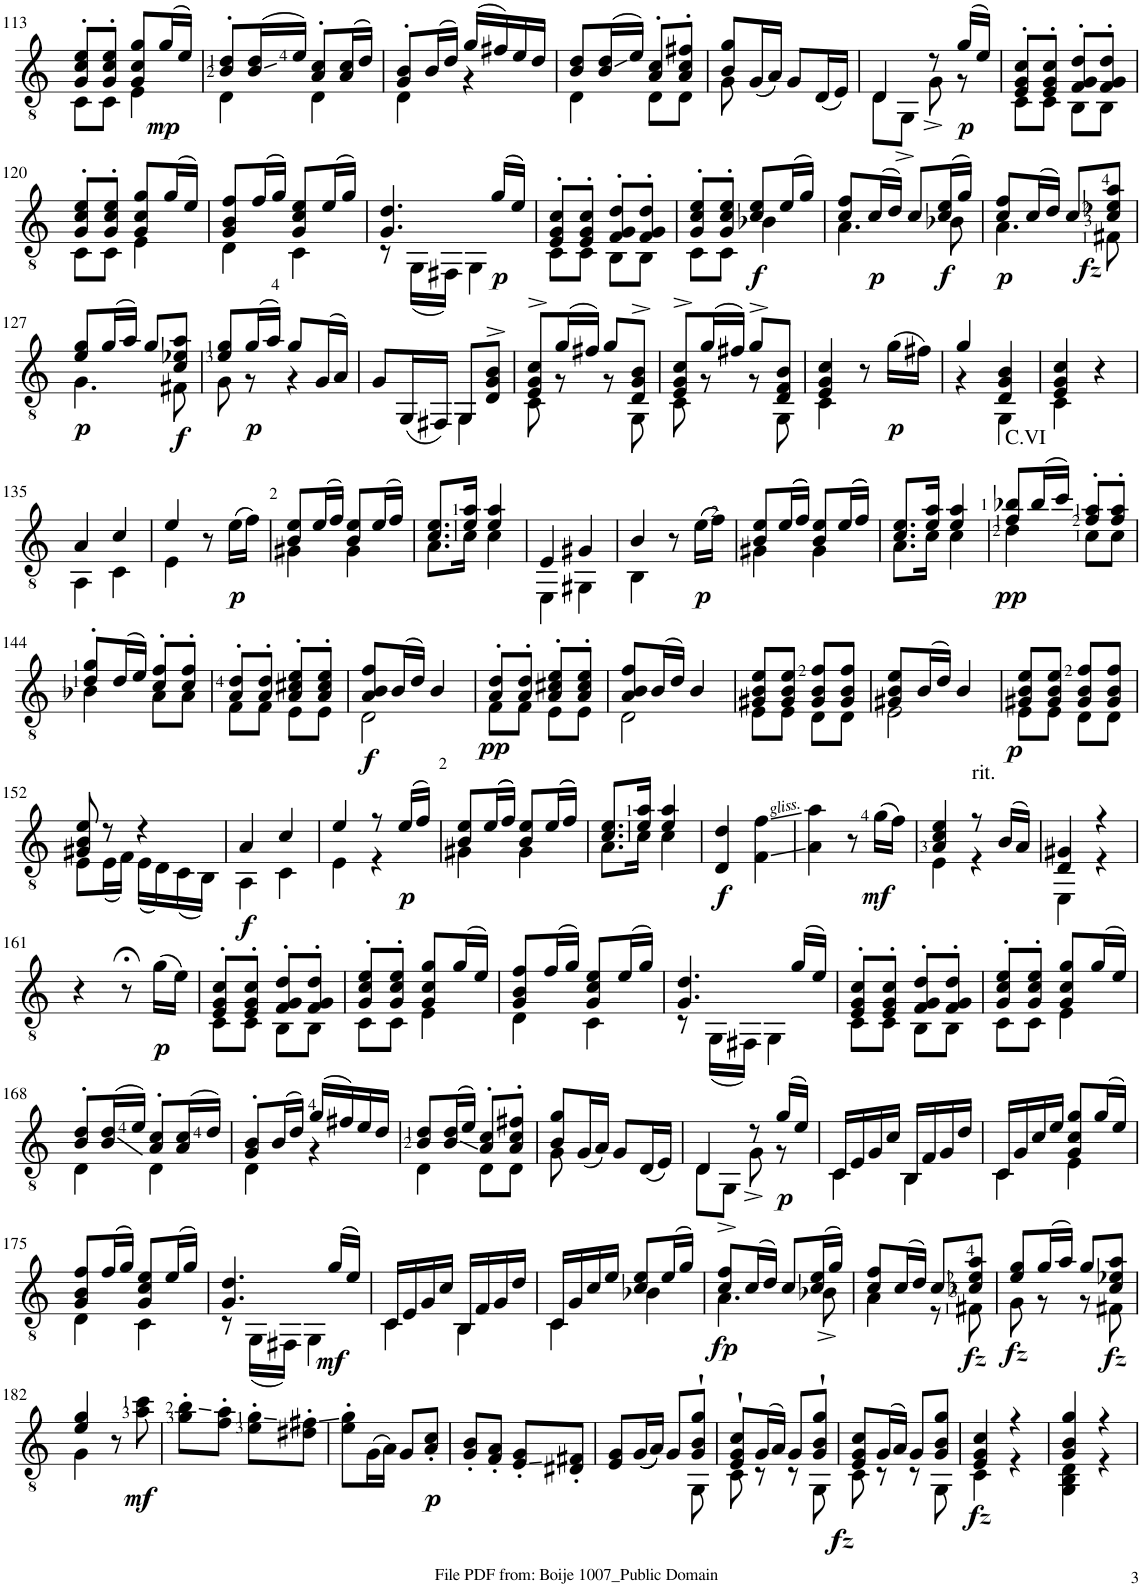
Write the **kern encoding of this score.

**kern	**dynam
*part1	*part1
*staff1	*staff1
*I"Guitar	*
*I'Guit.	*
!!LO:PB:g=z
*clefGv2	*
*k[]	*
*M2/4	*
=113	=113
*^	*
8G/' 8c/' 8e/'L	8C\L	.
8G/' 8c/' 8e/'J	8C\J	.
8G/ 8c/ 8g/L	4E\	.
!	!	!LO:DY:b
(16g/L	.	mp
16e/JJ)	.	.
=114	=114	=114
8B/' 8d/'L	4D\	.
(16B/ 16d/L	.	.
16e/JJ)	.	.
8A/' 8c/'L	4D\	.
(16A/ 16c/L	.	.
16d/JJ)	.	.
=115	=115	=115
8G/' 8B/'L	4D\	.
(16B/L	.	.
16d/JJ)	.	.
(16g/LL	4r	.
16f#X/)	.	.
16e/	.	.
16d/JJ	.	.
=116	=116	=116
8B/ 8d/L	4D\	.
(16B/ 16d/L	.	.
16e/JJ)	.	.
8A/' 8c/'L	8D\L	.
8A/' 8c/' 8f#X/'J	8D\J	.
=117	=117	=117
8B/ 8g/L	8G\	.
(16G/L	4.ryy	.
16A/JJ)	.	.
8G/L	.	.
(16D/L	.	.
16E/JJ)	.	.
=118	=118	=118
4D/	8D\L	.
.	8GG^\J	.
8r	8G^\	.
!	!	!LO:DY:b
(16g/LL	8r	p
16e/JJ)	.	.
=119	=119	=119
8E/' 8G/' 8c/'L	8C\L	.
8E/' 8G/' 8c/'J	8C\J	.
8F/' 8G/' 8d/'L	8BB\L	.
8F/' 8G/' 8d/'J	8BB\J	.
!!LO:LB:g=z	!!
=120	=120	=120
8G/' 8c/' 8e/'L	8C\L	.
8G/' 8c/' 8e/'J	8C\J	.
8G/ 8c/ 8g/L	4E\	.
(16g/L	.	.
16e/JJ)	.	.
=121	=121	=121
8G/ 8B/ 8f/L	4D\	.
(16f/L	.	.
16g/JJ)	.	.
8G/ 8c/ 8e/L	4C\	.
(16e/L	.	.
16g/JJ)	.	.
=122	=122	=122
4.G/ 4.d/	8r	.
.	(16GG\LL	.
.	16FF#X\JJ)	.
.	4GG\	.
!	!	!LO:DY:b
(16g/LL	.	p
16e/JJ)	.	.
=123	=123	=123
8E/' 8G/' 8c/'L	8C\L	.
8E/' 8G/' 8c/'J	8C\J	.
8F/' 8G/' 8d/'L	8BB\L	.
8F/' 8G/' 8d/'J	8BB\J	.
=124	=124	=124
8G/' 8c/' 8e/'L	8C\L	.
8G/' 8c/' 8e/'J	8C\J	.
!	!	!LO:DY:b
8c/ 8e/L	4B-X\	f
(16e/L	.	.
16g/JJ)	.	.
=125	=125	=125
8c/ 8f/L	4.A\	.
!	!	!LO:DY:b
(16c/L	.	p
16d/JJ)	.	.
8c/L	.	.
!	!	!LO:DY:b
(16c/ 16e/L	8B-X\	f
16g/JJ)	.	.
=126	=126	=126
!	!	!LO:DY:b
8c/ 8f/L	4.A\	p
(16c/L	.	.
16d/JJ)	.	.
!	!	!LO:DY:b
8c/L	.	fz
8c/ 8e-X/ 8a/J	8F#X\	.
!!LO:LB:g=z	!!
=127	=127	=127
!	!	!LO:DY:b
8e/ 8g/L	4.G\	p
(16g/L	.	.
16a/JJ)	.	.
8g/L	.	.
!	!	!LO:DY:b
8c/ 8e-X/ 8a/J	8F#X\	f
=128	=128	=128
8e/ 8g/L	8G\	.
!	!	!LO:DY:b
(16g/L	8r	p
16a/JJ)	.	.
8g/L	4r	.
(16G/L	.	.
16A/JJ)	.	.
=129	=129	=129
8G/L	4ryy	.
(16GG/L	.	.
16FF#X/JJ)	.	.
8GG/L	4GG\	.
8D/^ 8G/^ 8B/^J	.	.
=130	=130	=130
8E/^ 8G/^ 8c/^L	8C\	.
(16g/L	8r	.
16f#X/JJ)	.	.
8g/L	8r	.
8D/^ 8G/^ 8B/^J	8GG\	.
=131	=131	=131
8E/^ 8G/^ 8c/^L	8C\	.
(16g/L	8r	.
16f#X/JJ)	.	.
8g^/L	8r	.
8D/ 8F/ 8B/J	8GG\	.
=132	=132	=132
4E/ 4G/ 4c/	4C\	.
8r	4ryy	.
!	!	!LO:DY:b
(16g\LL	.	p
16f#X\JJ)	.	.
=133	=133	=133
4g/	4r	.
4D/ 4G/ 4B/	4GG\	.
=134	=134	=134
4E/ 4G/ 4c/	4C\	.
4r	4ryy	.
!!LO:LB:g=z	!!
=135	=135	=135
4A/	4AA\	.
4c/	4C\	.
=136	=136	=136
4e/	4E\	.
8r	4ryy	.
!	!	!LO:DY:b
(16e\LL	.	p
16f\JJ)	.	.
=137	=137	=137
8B/ 8e/L	4G#X\	.
(16e/L	.	.
16f/JJ)	.	.
8B/ 8e/L	4G#\	.
(16e/L	.	.
16f/JJ)	.	.
=138	=138	=138
8.c/ 8.e/L	8.A\L	.
16e/ 16a/Jk	16c\Jk	.
4e/ 4a/	4c\	.
=139	=139	=139
4E/	4EE\	.
4G#X/	4GG#X\	.
=140	=140	=140
4B/	4BB\	.
8r	4ryy	.
!	!	!LO:DY:b
(16e\LL	.	p
16f\JJ)	.	.
=141	=141	=141
8B/ 8e/L	4G#X\	.
((16e/L	.	.
16f/JJ))	.	.
8B/ 8e/L	4G#\	.
((16e/L	.	.
16f/JJ))	.	.
=142	=142	=142
8.c/ 8.e/L	8.A\L	.
16e/ 16a/Jk	16c\Jk	.
4e/ 4a/	4c\	.
=143	=143	=143
!LO:TX:a:t=C.VI	!	!
!	!	!LO:DY:b
8f/ 8b-X/L	4d\	pp
(16b-/L	.	.
16cc/JJ)	.	.
8f/' 8a/'L	8c\L	.
8f/' 8a/'J	8c\J	.
!!LO:LB:g=z	!!
=144	=144	=144
8d/' 8g/'L	4B-X\	.
(16d/L	.	.
16e/JJ)	.	.
8c/' 8f/'L	8A\L	.
8c/' 8f/'J	8A\J	.
=145	=145	=145
8A/' 8d/'L	8F\L	.
8A/' 8d/'J	8F\J	.
8A/' 8c#X/' 8e/'L	8E\L	.
8A/' 8c#/' 8e/'J	8E\J	.
=146	=146	=146
!	!	!LO:DY:b
8A/ 8B/ 8f/L	2D\	f
(16B/L	.	.
16d/JJ)	.	.
4B/	.	.
=147	=147	=147
!	!	!LO:DY:b
8A/' 8d/'L	8F\L	pp
8A/' 8d/'J	8F\J	.
8A/' 8c#X/' 8e/'L	8E\L	.
8A/' 8c#/' 8e/'J	8E\J	.
=148	=148	=148
8A/ 8B/ 8f/L	2D\	.
(16B/L	.	.
16d/JJ)	.	.
4B/	.	.
=149	=149	=149
8G#X/ 8B/ 8e/L	8E\L	.
8G#/ 8B/ 8e/J	8E\J	.
8G#/ 8B/ 8f/L	8D\L	.
8G#/ 8B/ 8f/J	8D\J	.
=150	=150	=150
8G#X/ 8B/ 8e/L	2E\	.
(16B/L	.	.
16d/JJ)	.	.
4B/	.	.
=151	=151	=151
!	!	!LO:DY:b
8G#X/ 8B/ 8e/L	8E\L	p
8G#/ 8B/ 8e/J	8E\J	.
8G#/ 8B/ 8f/L	8D\L	.
8G#/ 8B/ 8f/J	8D\J	.
!!LO:LB:g=z	!!
=152	=152	=152
8G#X/ 8B/ 8e/	8E\L	.
8r	(16E\L	.
.	16F\JJ)	.
4r	(16E\LL	.
.	16D\)	.
.	(16C\	.
.	16BB\JJ)	.
=153	=153	=153
!	!	!LO:DY:b
4A/	4AA\	f
4c/	4C\	.
=154	=154	=154
4e/	4E\	.
8r	4r	.
!	!	!LO:DY:b
(16e/LL	.	p
16f/JJ)	.	.
=155	=155	=155
8B/ 8e/L	4G#X\	.
((16e/L	.	.
16f/JJ))	.	.
8B/ 8e/L	4G#\	.
((16e/L	.	.
16f/JJ))	.	.
=156	=156	=156
8.c/ 8.e/L	8.A\L	.
16e/ 16a/Jk	16c\Jk	.
4e/ 4a/	4c\	.
=157	=157	=157
!	!	!LO:DY:b
*v	*v	*
4D/ 4d/	f
4F\ 4f\	.
=158	=158
4A\ 4a\	.
8r	.
!	!LO:DY:b
(16g\LL	mf
16f\JJ)	.
=159	=159
*^	*
4A/ 4c/ 4e/	4E\	.
!LO:TX:a:t=rit.	!	!
8r	4r	.
(16B/LL	.	.
16A/JJ)	.	.
=160	=160	=160
4D/ 4G#X/	4EE\	.
4r	4r	.
*v	*v	*
!!LO:LB:g=z
=161	=161
4r	.
8r;<	.
!	!LO:DY:b
(16g\LL	p
16e\JJ)	.
=162	=162
*^	*
8E/' 8G/' 8c/'L	8C\L	.
8E/' 8G/' 8c/'J	8C\J	.
8F/' 8G/' 8d/'L	8BB\L	.
8F/' 8G/' 8d/'J	8BB\J	.
=163	=163	=163
8G/' 8c/' 8e/'L	8C\L	.
8G/' 8c/' 8e/'J	8C\J	.
8G/ 8c/ 8g/L	4E\	.
(16g/L	.	.
16e/JJ)	.	.
=164	=164	=164
8G/ 8B/ 8f/L	4D\	.
(16f/L	.	.
16g/JJ)	.	.
8G/ 8c/ 8e/L	4C\	.
(16e/L	.	.
16g/JJ)	.	.
=165	=165	=165
4.G/ 4.d/	8r	.
.	(16GG\LL	.
.	16FF#X\JJ)	.
.	4GG\	.
(16g/LL	.	.
16e/JJ)	.	.
=166	=166	=166
8E/' 8G/' 8c/'L	8C\L	.
8E/' 8G/' 8c/'J	8C\J	.
8F/' 8G/' 8d/'L	8BB\L	.
8F/' 8G/' 8d/'J	8BB\J	.
=167	=167	=167
8G/' 8c/' 8e/'L	8C\L	.
8G/' 8c/' 8e/'J	8C\J	.
8G/ 8c/ 8g/L	4E\	.
(16g/L	.	.
16e/JJ)	.	.
!!LO:LB:g=z	!!
=168	=168	=168
8B/' 8d/'L	4D\	.
(16B/ 16d/L	.	.
16e/JJ)	.	.
8A/' 8c/'L	4D\	.
(16A/ 16c/L	.	.
16d/JJ)	.	.
=169	=169	=169
8G/' 8B/'L	4D\	.
(16B/L	.	.
16d/JJ)	.	.
(16g/LL	4r	.
16f#X/)	.	.
16e/	.	.
16d/JJ	.	.
=170	=170	=170
8B/ 8d/L	4D\	.
(16B/ 16d/L	.	.
16e/JJ)	.	.
8A/' 8c/'L	8D\L	.
8A/' 8c/' 8f#X/'J	8D\J	.
=171	=171	=171
8B/ 8g/L	8G\	.
(16G/L	4.ryy	.
16A/JJ)	.	.
8G/L	.	.
(16D/L	.	.
16E/JJ)	.	.
=172	=172	=172
4D/	8D\L	.
.	8GG^\J	.
8r	8G^\	.
!	!	!LO:DY:b
(16g/LL	8r	p
16e/JJ)	.	.
=173	=173	=173
16C/LL	4C\	.
16E/	.	.
16G/	.	.
16c/JJ	.	.
16BB/LL	4BB\	.
16F/	.	.
16G/	.	.
16d/JJ	.	.
=174	=174	=174
16C/LL	4C\	.
16G/	.	.
16c/	.	.
16e/JJ	.	.
8G/ 8c/ 8g/L	4E\	.
(16g/L	.	.
16e/JJ)	.	.
!!LO:LB:g=z	!!
=175	=175	=175
8G/ 8B/ 8f/L	4D\	.
(16f/L	.	.
16g/JJ)	.	.
8G/ 8c/ 8e/L	4C\	.
(16e/L	.	.
16g/JJ)	.	.
=176	=176	=176
4.G/ 4.d/	8r	.
.	(16GG\LL	.
.	16FF#X\JJ)	.
.	4GG\	.
!	!	!LO:DY:b
(16g/LL	.	mf
16e/JJ)	.	.
=177	=177	=177
16C/LL	4C\	.
16E/	.	.
16G/	.	.
16c/JJ	.	.
16BB/LL	4BB\	.
16F/	.	.
16G/	.	.
16d/JJ	.	.
=178	=178	=178
16C/LL	4C\	.
16G/	.	.
16c/	.	.
16e/JJ	.	.
8c/ 8e/L	4B-X\	.
(16e/L	.	.
16g/JJ)	.	.
=179	=179	=179
!	!	!LO:DY:b
8c/ 8f/L	4.A\	fp
(16c/L	.	.
16d/JJ)	.	.
8c/L	.	.
(16c/ 16e/L	8B-X^\	.
16g/JJ)	.	.
=180	=180	=180
8c/ 8f/L	4A\	.
(16c/L	.	.
16d/JJ)	.	.
8c/L	8r	.
!	!	!LO:DY:b
8c/ 8e-X/ 8a/J	8F#X\	fz
=181	=181	=181
!	!	!LO:DY:b
8e/ 8g/L	8G\	fz
(16g/L	8r	.
16a/JJ)	.	.
8g/L	8r	.
!	!	!LO:DY:b
8c/ 8e-X/ 8a/J	8F#X\	fz
!!LO:LB:g=z	!!
=182	=182	=182
4e/ 4g/	4G\	.
8r	4ryy	.
!	!	!LO:DY:b
8a\ 8cc\	.	mf
*v	*v	*
=183	=183
8g\' 8b\'L	.
8f\' 8a\'J	.
8e\' 8g\'L	.
8d#X\' 8f#X\'J	.
=184	=184
8e\' 8g\'L	.
(16G\L	.
16A\JJ)	.
8G/L	.
!	!LO:DY:b
8A/' 8c/'J	p
=185	=185
8G/' 8B/'L	.
8F/' 8A/'J	.
8E/' 8G/'L	.
8D#X/' 8F#X/'J	.
=186	=186
*^	*
8E/ 8G/L	4.ryy	.
((16G/L	.	.
16A/JJ))	.	.
8G/L	.	.
8G/` 8B/` 8g/`J	8GG\	.
=187	=187	=187
8E/` 8G/` 8c/`L	8C\	.
(16G/L	8r	.
16A/JJ)	.	.
8G/L	8r	.
8G/` 8B/` 8g/`J	8GG\	.
=188	=188	=188
!	!	!LO:DY:b
8E/ 8G/ 8c/L	8C\	fz
(16G/L	8r	.
16A/JJ)	.	.
8G/L	8r	.
8G/ 8B/ 8g/J	8GG\	.
=189	=189	=189
!	!	!LO:DY:b
4E/ 4G/ 4c/	4C\	fz
4r	4r	.
=190	=190	=190
4G/ 4B/ 4g/	4GG\ 4BB\ 4D\	.
4r	4r	.
*v	*v	*
=	=
*-	*-
